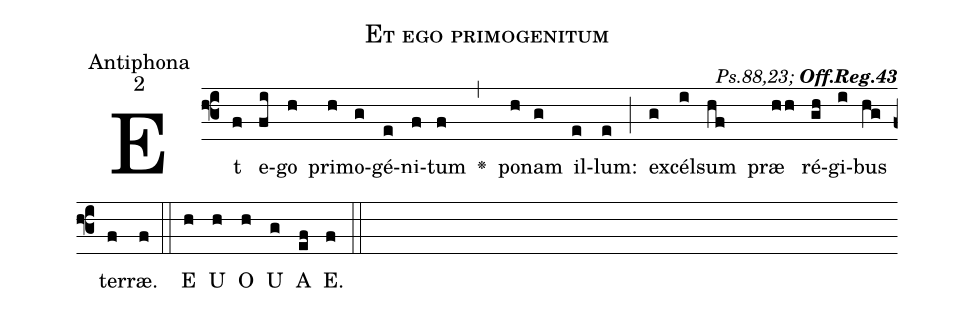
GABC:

name:Et ego primogenitum;
office-part:Antiphona;
mode:2;
commentary:{\itshape\mdseries Ps.88,23;\/} {\bfseries Off.Reg.43};
%%
(f3)Et(f) e(fi)go(h) pri(h)mo(g)gé(e)ni(f)tum(f) <v>\greheightstar</v>(,) po(h)nam(g) il(e)lum:(e) (;) ex(g)cél(i)sum(hf) præ(hh) ré(gh)gi(i)bus(hg) ter(f)ræ.(f) (::) <eu> E(h) U(h) O(h) U(g) A(ef) E.(f) </eu> (::)
